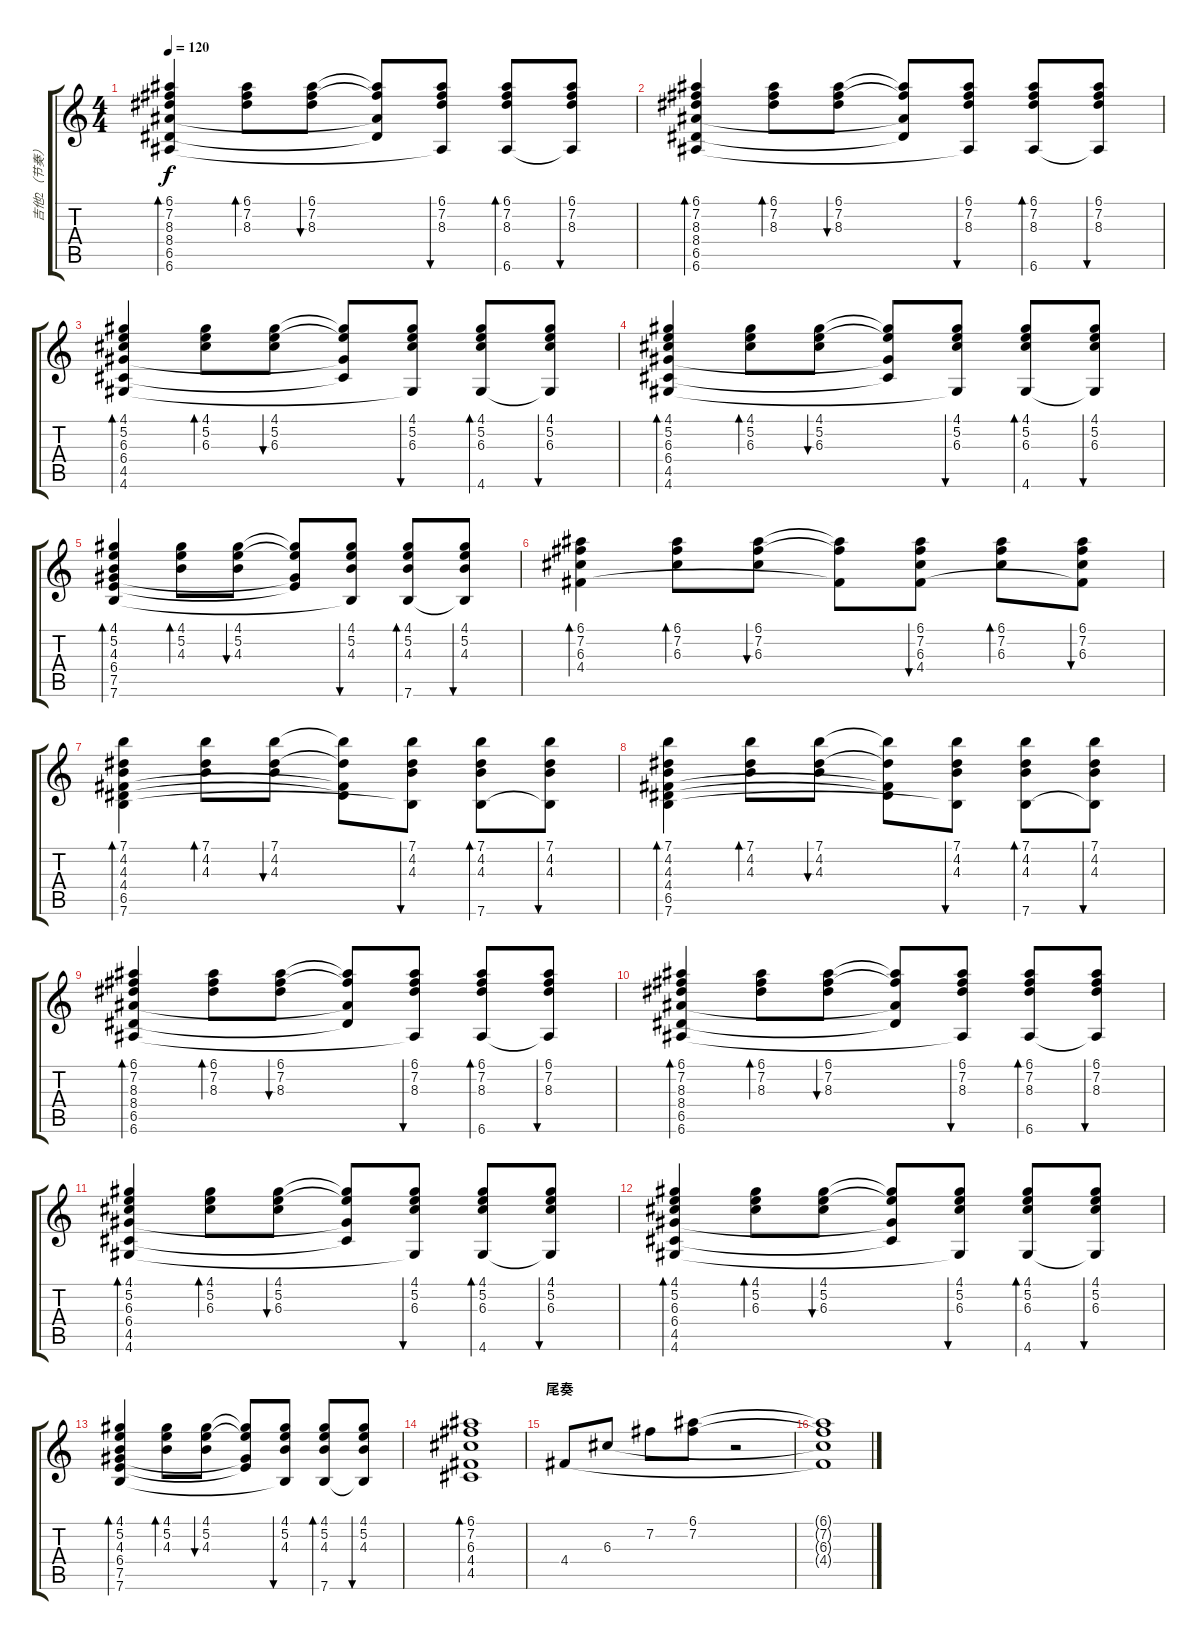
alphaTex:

\track ("吉他2（节奏）" "吉他2（节奏）") {instrument acousticguitarnylon}
\staff {score tabs}
\tuning (E4 B3 G3 D3 A2 E2) {hide}
\ts (4 4)
\tempo 120
\clef g2
\ks c
(6.1 7.2 8.3 8.4 6.5 6.6).4{bd 30 dy f} (6.1 7.2 8.3).8{bd 30} (6.1 7.2 8.3).8{bu 30} (6.1{t} 7.2{t} 8.4{t} 6.5{t}).8 (6.1 7.2 8.3 6.6{t}).8{bu 30} (6.1 7.2 8.3 6.6).8{bd 30} (6.1 7.2 8.3 6.6{t}).8{bu 30} |
(6.1 7.2 8.3 8.4 6.5 6.6).4{bd 30} (6.1 7.2 8.3).8{bd 30} (6.1 7.2 8.3).8{bu 30} (6.1{t} 7.2{t} 8.4{t} 6.5{t}).8 (6.1 7.2 8.3 6.6{t}).8{bu 30} (6.1 7.2 8.3 6.6).8{bd 30} (6.1 7.2 8.3 6.6{t}).8{bu 30} |
(4.1 5.2 6.3 6.4 4.5 4.6).4{bd 30} (4.1 5.2 6.3).8{bd 30} (4.1 5.2 6.3).8{bu 30} (4.1{t} 5.2{t} 6.4{t} 4.5{t}).8 (4.1 5.2 6.3 4.6{t}).8{bu 30} (4.1 5.2 6.3 4.6).8{bd 30} (4.1 5.2 6.3 4.6{t}).8{bu 30} |
(4.1 5.2 6.3 6.4 4.5 4.6).4{bd 30} (4.1 5.2 6.3).8{bd 30} (4.1 5.2 6.3).8{bu 30} (4.1{t} 5.2{t} 6.4{t} 4.5{t}).8 (4.1 5.2 6.3 4.6{t}).8{bu 30} (4.1 5.2 6.3 4.6).8{bd 30} (4.1 5.2 6.3 4.6{t}).8{bu 30} |
(4.1 5.2 4.3 6.4 7.5 7.6).4{bd 30} (4.1 5.2 4.3).8{bd 30} (4.1 5.2 4.3).8{bu 30} (4.1{t} 5.2{t} 6.4{t} 7.5{t}).8 (4.1 5.2 4.3 7.6{t}).8{bu 30} (4.1 5.2 4.3 7.6).8{bd 30} (4.1 5.2 4.3 7.6{t}).8{bu 30} |
(6.1 7.2 6.3 4.4).4{bd 30} (6.1 7.2 6.3).8{bd 30} (6.1 7.2 6.3).8{bu 30} (6.1{t} 7.2{t} 4.4{t}).8 (6.1 7.2 6.3 4.4).8{bu 30} (6.1 7.2 6.3).8{bd 30} (6.1 7.2 6.3 4.4{t}).8{bu 30} |
(7.1 4.2 4.3 4.4 6.5 7.6).4{bd 30} (7.1 4.2 4.3).8{bd 30} (7.1 4.2 4.3).8{bu 30} (7.1{t} 4.2{t} 4.4{t} 6.5{t}).8 (7.1 4.2 4.3 7.6{t}).8{bu 30} (7.1 4.2 4.3 7.6).8{bd 30} (7.1 4.2 4.3 7.6{t}).8{bu 30} |
(7.1 4.2 4.3 4.4 6.5 7.6).4{bd 30} (7.1 4.2 4.3).8{bd 30} (7.1 4.2 4.3).8{bu 30} (7.1{t} 4.2{t} 4.4{t} 6.5{t}).8 (7.1 4.2 4.3 7.6{t}).8{bu 30} (7.1 4.2 4.3 7.6).8{bd 30} (7.1 4.2 4.3 7.6{t}).8{bu 30} |
(6.1 7.2 8.3 8.4 6.5 6.6).4{bd 30} (6.1 7.2 8.3).8{bd 30} (6.1 7.2 8.3).8{bu 30} (6.1{t} 7.2{t} 8.4{t} 6.5{t}).8 (6.1 7.2 8.3 6.6{t}).8{bu 30} (6.1 7.2 8.3 6.6).8{bd 30} (6.1 7.2 8.3 6.6{t}).8{bu 30} |
(6.1 7.2 8.3 8.4 6.5 6.6).4{bd 30} (6.1 7.2 8.3).8{bd 30} (6.1 7.2 8.3).8{bu 30} (6.1{t} 7.2{t} 8.4{t} 6.5{t}).8 (6.1 7.2 8.3 6.6{t}).8{bu 30} (6.1 7.2 8.3 6.6).8{bd 30} (6.1 7.2 8.3 6.6{t}).8{bu 30} |
(4.1 5.2 6.3 6.4 4.5 4.6).4{bd 30} (4.1 5.2 6.3).8{bd 30} (4.1 5.2 6.3).8{bu 30} (4.1{t} 5.2{t} 6.4{t} 4.5{t}).8 (4.1 5.2 6.3 4.6{t}).8{bu 30} (4.1 5.2 6.3 4.6).8{bd 30} (4.1 5.2 6.3 4.6{t}).8{bu 30} |
(4.1 5.2 6.3 6.4 4.5 4.6).4{bd 30} (4.1 5.2 6.3).8{bd 30} (4.1 5.2 6.3).8{bu 30} (4.1{t} 5.2{t} 6.4{t} 4.5{t}).8 (4.1 5.2 6.3 4.6{t}).8{bu 30} (4.1 5.2 6.3 4.6).8{bd 30} (4.1 5.2 6.3 4.6{t}).8{bu 30} |
(4.1 5.2 4.3 6.4 7.5 7.6).4{bd 30} (4.1 5.2 4.3).8{bd 30} (4.1 5.2 4.3).8{bu 30} (4.1{t} 5.2{t} 6.4{t} 7.5{t}).8 (4.1 5.2 4.3 7.6{t}).8{bu 30} (4.1 5.2 4.3 7.6).8{bd 30} (4.1 5.2 4.3 7.6{t}).8{bu 30} |
(6.1 7.2 6.3 4.4 4.5).1{bd 240} |
\section ("" "尾奏")
4.4.8 6.3.8 7.2.8 (6.1 7.2).8 r.2 |
(6.1{t} 7.2{t} 6.3{t} 4.4{t}).1
